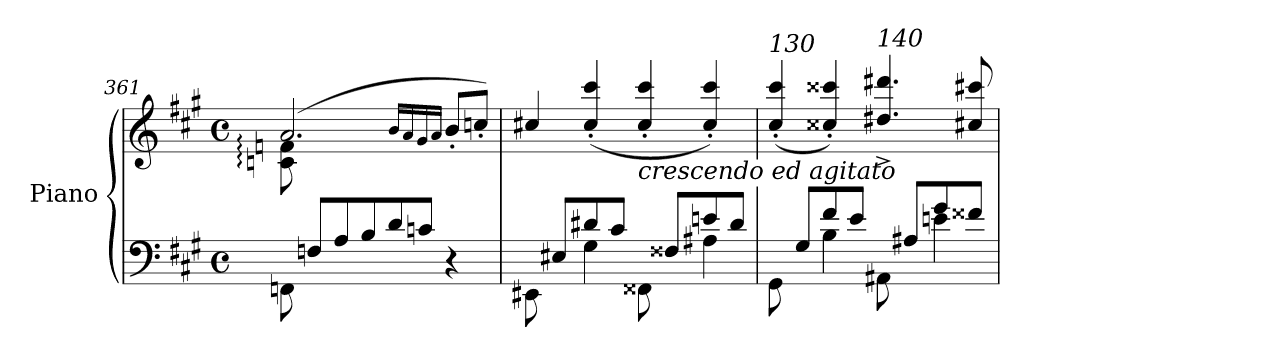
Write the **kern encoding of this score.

**kern	**kern
*part1	*part1
*staff2	*staff1
*I"Piano	*
*I'Pno	*
!!LO:LB:g=z
*clefF4	*clefG2
*k[f#c#g#]	*k[f#c#g#]
*M4/4	*M4/4
*met(c)	*met(c)
=361	=361
*	*^
*	*	*^
8FFn\	(2.a/	8cn\: 8fn\:	4cyy: 4fyy: 4ayy:
8Fn/L	.	2..ryy	.
8A/	.	.	2.ryy
8B/	.	.	.
8d/	.	.	.
8cn/J	.	.	.
.	16qb/LL	.	.
.	16qa/	.	.
.	16qg#/	.	.
.	16qa/JJ	.	.
4r	8b'/L	.	.
.	8ccn'/J)	.	.
*	*v	*v	*v
=362	=362
*^	*
8EE#X\	4ryy	4cc#X/
8E#X/L	.	.
8d#X/	4G#\	(>4cc#/' 4ccc#/'
8c#/J	.	.
!	!	!LO:TX:b:i:t=crescendo ed agitato
8FF##X\	4ryy	4cc#/' 4ccc#/'
8F##X/L	.	.
8en/	4A#X\	4cc#/' 4ccc#/')
8d#/J	.	.
=363	=363	=363
!	!	!LO:TX:a:i:t=130
8GG#\	4ryy	(>4cc#/' 4ccc#/'
8G#/L	.	.
8f#/	4B\	4cc##X/' 4ccc##X/')
8e/J	.	.
!	!	!LO:TX:a:i:t=140
8AA#X\	4ryy	4.dd#X/^ 4.ddd#X/^
8A#X/L	.	.
8g#/	4en\	.
8f##X/J	.	8cc#X/ 8ccc#X/
*v	*v	*
=	=
*-	*-
